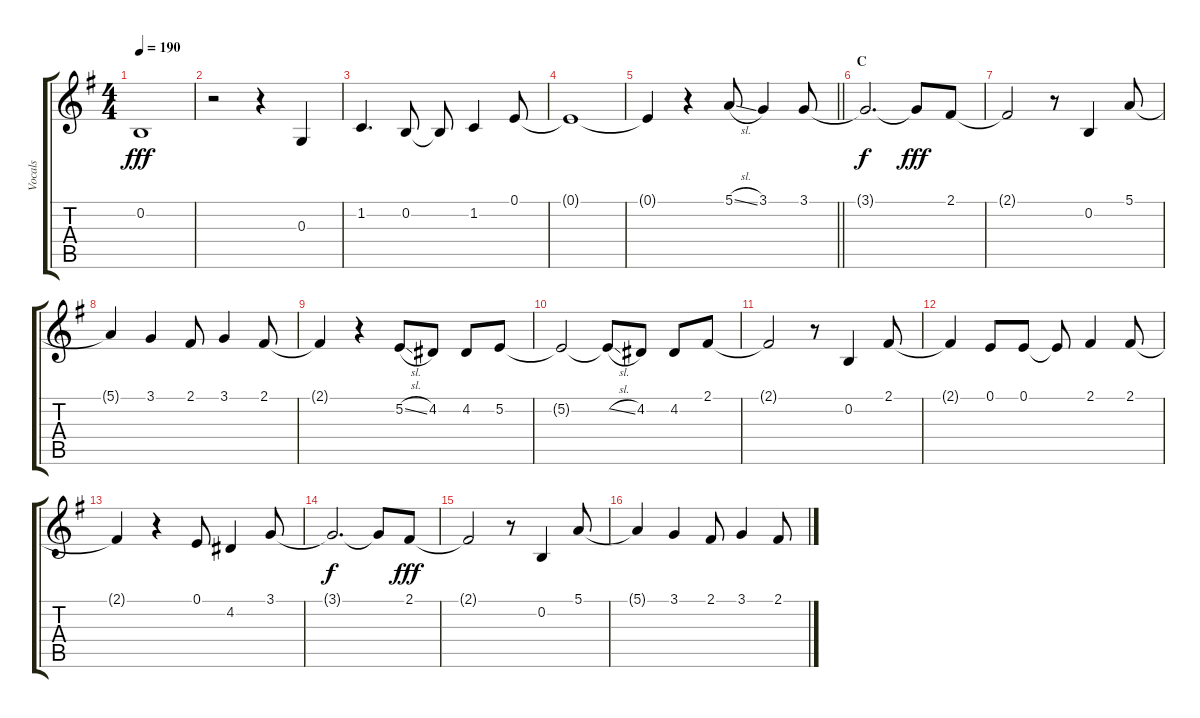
\track ("Vocals" "Vocals") {instrument voiceoohs}
\staff {score tabs}
\tuning (E4 B3 G3 D3 A2 E2) {hide}
\ts (4 4)
\tempo 190
\clef g2
\ks g
0.2{t}.1{dy fff} |
r.2 r.4 0.3.4 |
1.2.4{d} 0.2.8 0.2{t}.8 1.2.4 0.1.8 |
0.1{t}.1 |
\barLineRight lightlight
0.1{t}.4 r.4 5.1{sl}.8 3.1.4 3.1.8 |
\section ("" "C")
3.1{t}.2{d dy f} 3.1{t}.8{dy fff} 2.1.8 |
2.1{t}.2 r.8 0.2.4 5.1.8 |
5.1{t}.4 3.1.4 2.1.8 3.1.4 2.1.8 |
2.1{t}.4 r.4 5.2{sl}.8 4.2.8 4.2.8 5.2.8 |
5.2{t}.2 5.2{sl t}.8 4.2.8 4.2.8 2.1.8 |
2.1{t}.2 r.8 0.2.4 2.1.8 |
2.1{t}.4 0.1.8 0.1.8 0.1{t}.8 2.1.4 2.1.8 |
2.1{t}.4 r.4 0.1.8 4.2.4 3.1.8 |
3.1{t}.2{d dy f} 3.1{t}.8 2.1.8{dy fff} |
2.1{t}.2 r.8 0.2.4 5.1.8 |
5.1{t}.4 3.1.4 2.1.8 3.1.4 2.1.8
